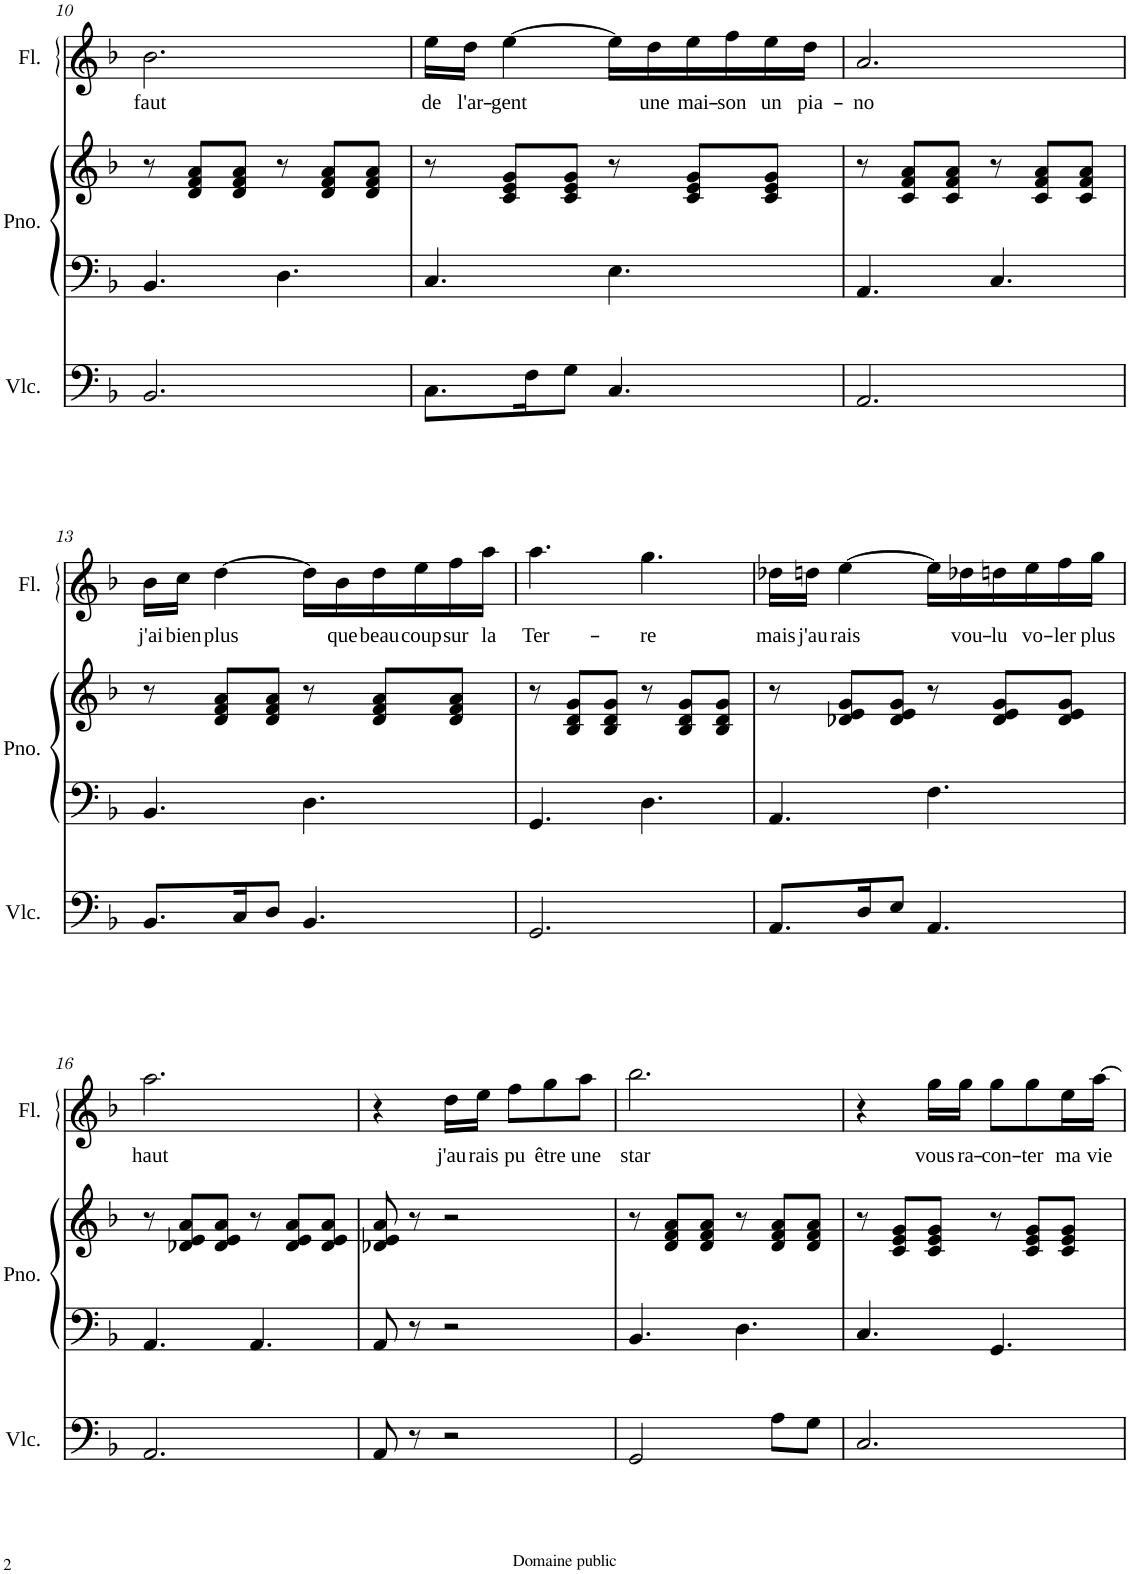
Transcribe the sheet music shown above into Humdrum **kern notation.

**kern	**kern	**kern	**kern	**text
*part3	*part2	*part2	*part1	*part1
*staff4	*staff3	*staff2	*staff1	*staff1
*I"Violoncello	*I"Piano	*	*I"Flute	*
*I'Vlc.	*I'Pno.	*	*I'Fl.	*
!!LO:PB:g=z
*clefF4	*clefF4	*clefG2	*clefG2	*
*k[b-]	*k[b-]	*k[b-]	*k[b-]	*
*M6/8	*M6/8	*M6/8	*M6/8	*
=10	=10	=10	=10	=10
!	!	!	!	!LO:LY:b
2.BB-/	4.BB-/	8r	2.b-\	faut
.	.	8d/ 8f/ 8a/L	.	.
.	.	8d/ 8f/ 8a/J	.	.
.	4.D\	8r	.	.
.	.	8d/ 8f/ 8a/L	.	.
.	.	8d/ 8f/ 8a/J	.	.
=11	=11	=11	=11	=11
!	!	!	!	!LO:LY:b
8.C\L	4.C/	8r	16ee\LL	de
!	!	!	!	!LO:LY:b
.	.	.	16dd\JJ	l'ar-
!	!	!	!	!LO:LY:b
.	.	8c/ 8e/ 8g/L	[4ee\	-gent
16F\K	.	.	.	.
8G\J	.	8c/ 8e/ 8g/J	.	.
4.C/	4.E\	8r	16ee\LL]	.
!	!	!	!	!LO:LY:b
.	.	.	16dd\	une
!	!	!	!	!LO:LY:b
.	.	8c/ 8e/ 8g/L	16ee\	mai-
!	!	!	!	!LO:LY:b
.	.	.	16ff\	-son
!	!	!	!	!LO:LY:b
.	.	8c/ 8e/ 8g/J	16ee\	un
!	!	!	!	!LO:LY:b
.	.	.	16dd\JJ	pia-
=12	=12	=12	=12	=12
!	!	!	!	!LO:LY:b
2.AA/	4.AA/	8r	2.a/	-no
.	.	8c/ 8f/ 8a/L	.	.
.	.	8c/ 8f/ 8a/J	.	.
.	4.C/	8r	.	.
.	.	8c/ 8f/ 8a/L	.	.
.	.	8c/ 8f/ 8a/J	.	.
!!LO:LB:g=z
=13	=13	=13	=13	=13
!	!	!	!	!LO:LY:b
8.BB-/L	4.BB-/	8r	16b-\LL	j'ai
!	!	!	!	!LO:LY:b
.	.	.	16cc\JJ	bien
!	!	!	!	!LO:LY:b
.	.	8d/ 8f/ 8a/L	[4dd\	plus
16C/K	.	.	.	.
8D/J	.	8d/ 8f/ 8a/J	.	.
4.BB-/	4.D\	8r	16dd\LL]	.
!	!	!	!	!LO:LY:b
.	.	.	16b-\	que
!	!	!	!	!LO:LY:b
.	.	8d/ 8f/ 8a/L	16dd\	beau-
!	!	!	!	!LO:LY:b
.	.	.	16ee\	-coup
!	!	!	!	!LO:LY:b
.	.	8d/ 8f/ 8a/J	16ff\	sur
!	!	!	!	!LO:LY:b
.	.	.	16aa\JJ	la
=14	=14	=14	=14	=14
!	!	!	!	!LO:LY:b
2.GG/	4.GG/	8r	4.aa\	Ter-
.	.	8B-/ 8d/ 8g/L	.	.
.	.	8B-/ 8d/ 8g/J	.	.
!	!	!	!	!LO:LY:b
.	4.D\	8r	4.gg\	-re
.	.	8B-/ 8d/ 8g/L	.	.
.	.	8B-/ 8d/ 8g/J	.	.
=15	=15	=15	=15	=15
!	!	!	!	!LO:LY:b
8.AA/L	4.AA/	8r	16dd-X\LL	mais
!	!	!	!	!LO:LY:b
.	.	.	16ddn\JJ	j'au-
!	!	!	!	!LO:LY:b
.	.	8d-X/ 8e/ 8g/L	[4ee\	-rais
16D/K	.	.	.	.
8E/J	.	8d-/ 8e/ 8g/J	.	.
4.AA/	4.F\	8r	16ee\LL]	.
!	!	!	!	!LO:LY:b
.	.	.	16dd-X\	vou-
!	!	!	!	!LO:LY:b
.	.	8d-/ 8e/ 8g/L	16ddn\	-lu
!	!	!	!	!LO:LY:b
.	.	.	16ee\	vo-
!	!	!	!	!LO:LY:b
.	.	8d-/ 8e/ 8g/J	16ff\	-ler
!	!	!	!	!LO:LY:b
.	.	.	16gg\JJ	plus
!!LO:LB:g=z
=16	=16	=16	=16	=16
!	!	!	!	!LO:LY:b
2.AA/	4.AA/	8r	2.aa\	haut
.	.	8d-X/ 8e/ 8a/L	.	.
.	.	8d-/ 8e/ 8a/J	.	.
.	4.AA/	8r	.	.
.	.	8d-/ 8e/ 8a/L	.	.
.	.	8d-/ 8e/ 8a/J	.	.
=17	=17	=17	=17	=17
8AA/	8AA/	8d-X/ 8e/ 8a/	4r	.
8r	8r	8r	.	.
!	!	!	!	!LO:LY:b
2r	2r	2r	16dd\LL	j'au-
!	!	!	!	!LO:LY:b
.	.	.	16ee\JJ	-rais
!	!	!	!	!LO:LY:b
.	.	.	8ff\L	pu
!	!	!	!	!LO:LY:b
.	.	.	8gg\	être
!	!	!	!	!LO:LY:b
.	.	.	8aa\J	une
=18	=18	=18	=18	=18
!	!	!	!	!LO:LY:b
2GG/	4.BB-/	8r	2.bb-\	star
.	.	8d/ 8f/ 8a/L	.	.
.	.	8d/ 8f/ 8a/J	.	.
.	4.D\	8r	.	.
8A\L	.	8d/ 8f/ 8a/L	.	.
8G\J	.	8d/ 8f/ 8a/J	.	.
=19	=19	=19	=19	=19
2.C/	4.C/	8r	4r	.
.	.	8c/ 8e/ 8g/L	.	.
!	!	!	!	!LO:LY:b
.	.	8c/ 8e/ 8g/J	16gg\LL	vous
!	!	!	!	!LO:LY:b
.	.	.	16gg\JJ	ra-
!	!	!	!	!LO:LY:b
.	4.GG/	8r	8gg\L	-con-
!	!	!	!	!LO:LY:b
.	.	8c/ 8e/ 8g/L	8gg\	-ter
!	!	!	!	!LO:LY:b
.	.	8c/ 8e/ 8g/J	16ee\L	ma
!	!	!	!	!LO:LY:b
.	.	.	[16aa\JJ	vie
=	=	=	=	=
*-	*-	*-	*-	*-
